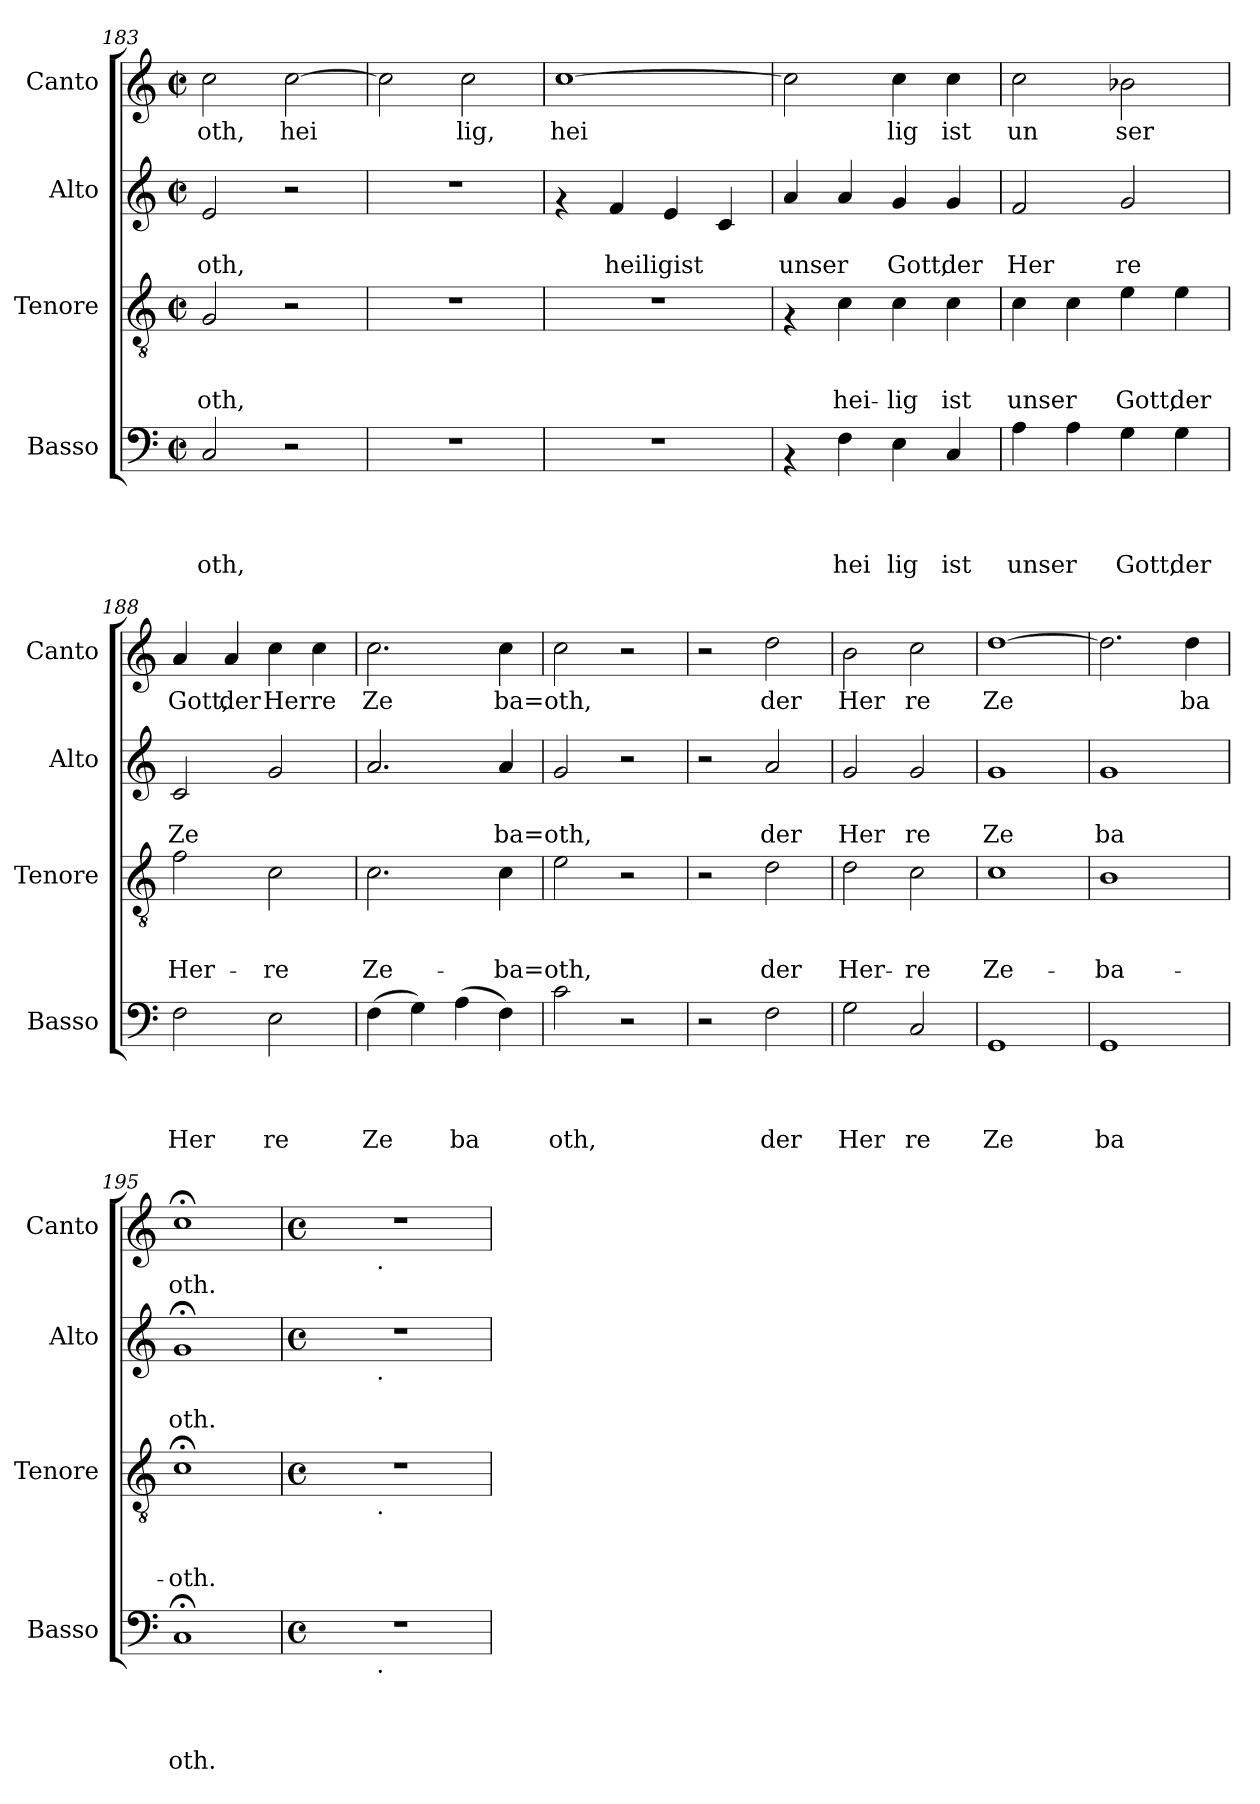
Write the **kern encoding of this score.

**kern	**text	**text	**text	**text	**kern	**text	**text	**text	**kern	**text	**text	**kern	**text
*part4	*part4	*part4	*part4	*part4	*part3	*part3	*part3	*part3	*part2	*part2	*part2	*part1	*part1
*staff4	*staff4	*staff4	*staff4	*staff4	*staff3	*staff3	*staff3	*staff3	*staff2	*staff2	*staff2	*staff1	*staff1
*I"Basso	*	*	*	*	*I"Tenore	*	*	*	*I"Alto	*	*	*I"Canto	*
*I'Basso	*	*	*	*	*I'Tenore	*	*	*	*I'Alto	*	*	*I'Canto	*
*clefF4	*	*	*	*	*clefGv2	*	*	*	*clefG2	*	*	*clefG2	*
*k[]	*	*	*	*	*k[]	*	*	*	*k[]	*	*	*k[]	*
*C:	*	*	*	*	*C:	*	*	*	*C:	*	*	*C:	*
*M2/2	*	*	*	*	*M2/2	*	*	*	*M2/2	*	*	*M2/2	*
*met(c|)	*	*	*	*	*met(c|)	*	*	*	*met(c|)	*	*	*met(c|)	*
=183	=183	=183	=183	=183	=183	=183	=183	=183	=183	=183	=183	=183	=183
!	!	!	!	!LO:LY:b	!	!	!	!LO:LY:b	!	!	!LO:LY:b	!	!LO:LY:b
2C/	.	.	.	-oth,	2G/	.	.	oth,	2e/	.	oth,	2cc\	oth,
!	!	!	!	!	!	!	!	!	!	!	!	!	!LO:LY:b
2r	.	.	.	.	2r	.	.	.	2r	.	.	[<2cc\	hei
!!LO:PB:g=z
=184	=184	=184	=184	=184	=184	=184	=184	=184	=184	=184	=184	=184	=184
1r	.	.	.	.	1r	.	.	.	1r	.	.	2cc\]	.
!	!	!	!	!	!	!	!	!	!	!	!	!	!LO:LY:b
.	.	.	.	.	.	.	.	.	.	.	.	2cc\	lig,
=185	=185	=185	=185	=185	=185	=185	=185	=185	=185	=185	=185	=185	=185
!	!	!	!	!	!	!	!	!	!	!	!	!	!LO:LY:b
1r	.	.	.	.	1r	.	.	.	4rf	.	.	[>1cc	hei
!	!	!	!	!	!	!	!	!	!	!	!LO:LY:b	!	!
.	.	.	.	.	.	.	.	.	4f/	.	heiligist	.	.
.	.	.	.	.	.	.	.	.	4e/	.	.	.	.
.	.	.	.	.	.	.	.	.	4c/	.	.	.	.
=186	=186	=186	=186	=186	=186	=186	=186	=186	=186	=186	=186	=186	=186
!	!	!	!	!	!	!	!	!	!	!	!LO:LY:b	!	!
4rAA	.	.	.	.	4rF	.	.	.	4a/	.	unser	2cc\]	.
!	!	!	!	!LO:LY:b	!	!	!	!LO:LY:b	!	!	!	!	!
4F\	.	.	.	hei	4c\	.	.	hei-	4a/	.	.	.	.
!	!	!	!	!LO:LY:b	!	!	!	!LO:LY:b	!	!	!LO:LY:b	!	!LO:LY:b
4E\	.	.	.	lig	4c\	.	.	-lig	4g/	.	Gott,	4cc\	lig
!	!	!	!	!LO:LY:b	!	!	!	!LO:LY:b	!	!	!LO:LY:b	!	!LO:LY:b
4C/	.	.	.	ist	4c\	.	.	ist	4g/	.	der	4cc\	ist
=187	=187	=187	=187	=187	=187	=187	=187	=187	=187	=187	=187	=187	=187
!	!	!	!	!LO:LY:b	!	!	!	!LO:LY:b	!	!	!LO:LY:b	!	!LO:LY:b
4A\	.	.	.	unser	4c\	.	.	unser	2f/	.	Her	2cc\	un
4A\	.	.	.	.	4c\	.	.	.	.	.	.	.	.
!	!	!	!	!LO:LY:b	!	!	!	!LO:LY:b	!	!	!LO:LY:b	!	!LO:LY:b
4G\	.	.	.	Gott,	4e\	.	.	Gott,	2g/	.	re	2b-X\	ser
!	!	!	!	!LO:LY:b	!	!	!	!LO:LY:b	!	!	!	!	!
4G\	.	.	.	der	4e\	.	.	der	.	.	.	.	.
=188	=188	=188	=188	=188	=188	=188	=188	=188	=188	=188	=188	=188	=188
!	!	!	!	!LO:LY:b	!	!	!	!LO:LY:b	!	!	!LO:LY:b	!	!LO:LY:b
2F\	.	.	.	Her	2f\	.	.	Her-	2c/	.	Ze	4a/	Gott,
!	!	!	!	!	!	!	!	!	!	!	!	!	!LO:LY:b
.	.	.	.	.	.	.	.	.	.	.	.	4a/	der
!	!	!	!	!LO:LY:b	!	!	!	!LO:LY:b	!	!	!	!	!LO:LY:b
2E\	.	.	.	re	2c\	.	.	-re	2g/	.	.	4cc\	Herre
.	.	.	.	.	.	.	.	.	.	.	.	4cc\	.
=189	=189	=189	=189	=189	=189	=189	=189	=189	=189	=189	=189	=189	=189
!	!	!	!	!LO:LY:b	!	!	!	!LO:LY:b	!	!	!	!	!LO:LY:b
(>4F\	.	.	.	Ze	2.c\	.	.	Ze-	2.a/	.	.	2.cc\	Ze
4G\)	.	.	.	.	.	.	.	.	.	.	.	.	.
!	!	!	!	!LO:LY:b	!	!	!	!	!	!	!	!	!
(>4A\	.	.	.	ba	.	.	.	.	.	.	.	.	.
!	!	!	!	!	!	!	!	!LO:LY:b	!	!	!LO:LY:b	!	!LO:LY:b
4F\)	.	.	.	.	4c\	.	.	-ba=oth,	4a/	.	ba=oth,	4cc\	ba=oth,
=190	=190	=190	=190	=190	=190	=190	=190	=190	=190	=190	=190	=190	=190
!	!	!	!	!LO:LY:b	!	!	!	!	!	!	!	!	!
2c\	.	.	.	oth,	2e\	.	.	.	2g/	.	.	2cc\	.
2r	.	.	.	.	2r	.	.	.	2r	.	.	2r	.
=191	=191	=191	=191	=191	=191	=191	=191	=191	=191	=191	=191	=191	=191
2r	.	.	.	.	2r	.	.	.	2r	.	.	2r	.
!	!	!	!	!LO:LY:b	!	!	!	!LO:LY:b	!	!	!LO:LY:b	!	!LO:LY:b
2F\	.	.	.	der	2d\	.	.	der	2a/	.	der	2dd\	der
=192	=192	=192	=192	=192	=192	=192	=192	=192	=192	=192	=192	=192	=192
!	!	!	!	!LO:LY:b	!	!	!	!LO:LY:b	!	!	!LO:LY:b	!	!LO:LY:b
2G\	.	.	.	Her	2d\	.	.	Her-	2g/	.	Her	2b\	Her
!	!	!	!	!LO:LY:b	!	!	!	!LO:LY:b	!	!	!LO:LY:b	!	!LO:LY:b
2C/	.	.	.	re	2c\	.	.	-re	2g/	.	re	2cc\	re
=193	=193	=193	=193	=193	=193	=193	=193	=193	=193	=193	=193	=193	=193
!	!	!	!	!LO:LY:b	!	!	!	!LO:LY:b	!	!	!LO:LY:b	!	!LO:LY:b
1GG	.	.	.	Ze	1c	.	.	Ze-	1g	.	Ze	[>1dd	Ze
=194	=194	=194	=194	=194	=194	=194	=194	=194	=194	=194	=194	=194	=194
!	!	!	!	!LO:LY:b	!	!	!	!LO:LY:b	!	!	!LO:LY:b	!	!
1GG	.	.	.	ba	1B	.	.	-ba-	1g	.	ba	2.dd\]	.
!	!	!	!	!	!	!	!	!	!	!	!	!	!LO:LY:b
.	.	.	.	.	.	.	.	.	.	.	.	4dd\	ba
=195	=195	=195	=195	=195	=195	=195	=195	=195	=195	=195	=195	=195	=195
!	!	!	!	!LO:LY:b	!	!	!	!LO:LY:b	!	!	!LO:LY:b	!	!LO:LY:b
1C;	.	.	.	oth.	1c;<	.	.	-oth.	1g;	.	oth.	1cc;<	oth.
!!LO:PB:g=z
=196	=196	=196	=196	=196	=196	=196	=196	=196	=196	=196	=196	=196	=196
*M4/4	*	*	*	*	*M4/4	*	*	*	*M4/4	*	*	*M4/4	*
*met(c)	*	*	*	*	*met(c)	*	*	*	*met(c)	*	*	*met(c)	*
*^	*	*	*	*	*^	*	*	*	*^	*	*	*^	*
1r	4ryy	.	.	.	.	1r	4ryy	.	.	.	1r	4ryy	.	.	1r	4ryy	.
.	32ryy	.	.	.	.	.	32ryy	.	.	.	.	32ryy	.	.	.	32ryy	.
!	!	!	!	!	!	!	!	!	!	!	!	!	!	!	!	!LO:TX:b:t=.	!
!	!	!	!	!	!	!	!	!	!	!	!	!LO:TX:b:t=.	!	!	!	!	!
!	!	!	!	!	!	!	!LO:TX:b:t=.	!	!	!	!	!	!	!	!	!	!
!	!LO:TX:b:t=.	!	!	!	!	!	!	!	!	!	!	!	!	!	!	!	!
.	2ryy	.	.	.	.	.	2ryy	.	.	.	.	2ryy	.	.	.	2ryy	.
.	8..ryy	.	.	.	.	.	8..ryy	.	.	.	.	8..ryy	.	.	.	8..ryy	.
*v	*v	*	*	*	*	*	*	*	*	*	*v	*v	*	*	*v	*v	*
*	*	*	*	*	*v	*v	*	*	*	*	*	*	*	*
=	=	=	=	=	=	=	=	=	=	=	=	=	=
*-	*-	*-	*-	*-	*-	*-	*-	*-	*-	*-	*-	*-	*-
